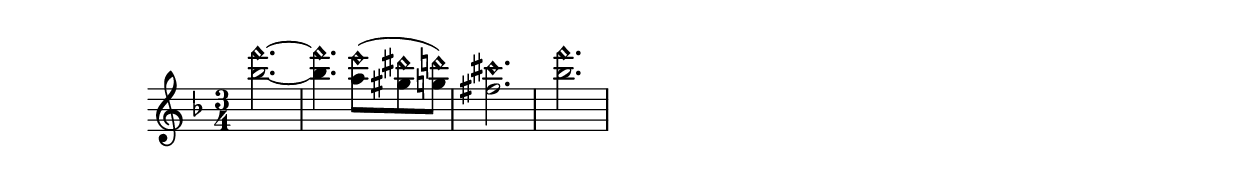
\version "2.12.0"

\header {
  lsrtags = "unfretted-strings,tweaks-and-overrides"
  texidoc = "Artificial harmonics using @code{\\harmonic} do not show
dots.  To override this behavior, set the context property
@code{harmonicDots}."
  doctitle = "Dotted harmonics"
}

\relative c''' {
  \time 3/4
  \key f \major
  \set harmonicDots = ##t
  <bes f'\harmonic>2. ~
  <bes f'\harmonic>4. <a e'\harmonic>8( <gis dis'\harmonic> <g d'\harmonic>)
  <fis cis'\harmonic>2.
  <bes f'\harmonic>2.
}
